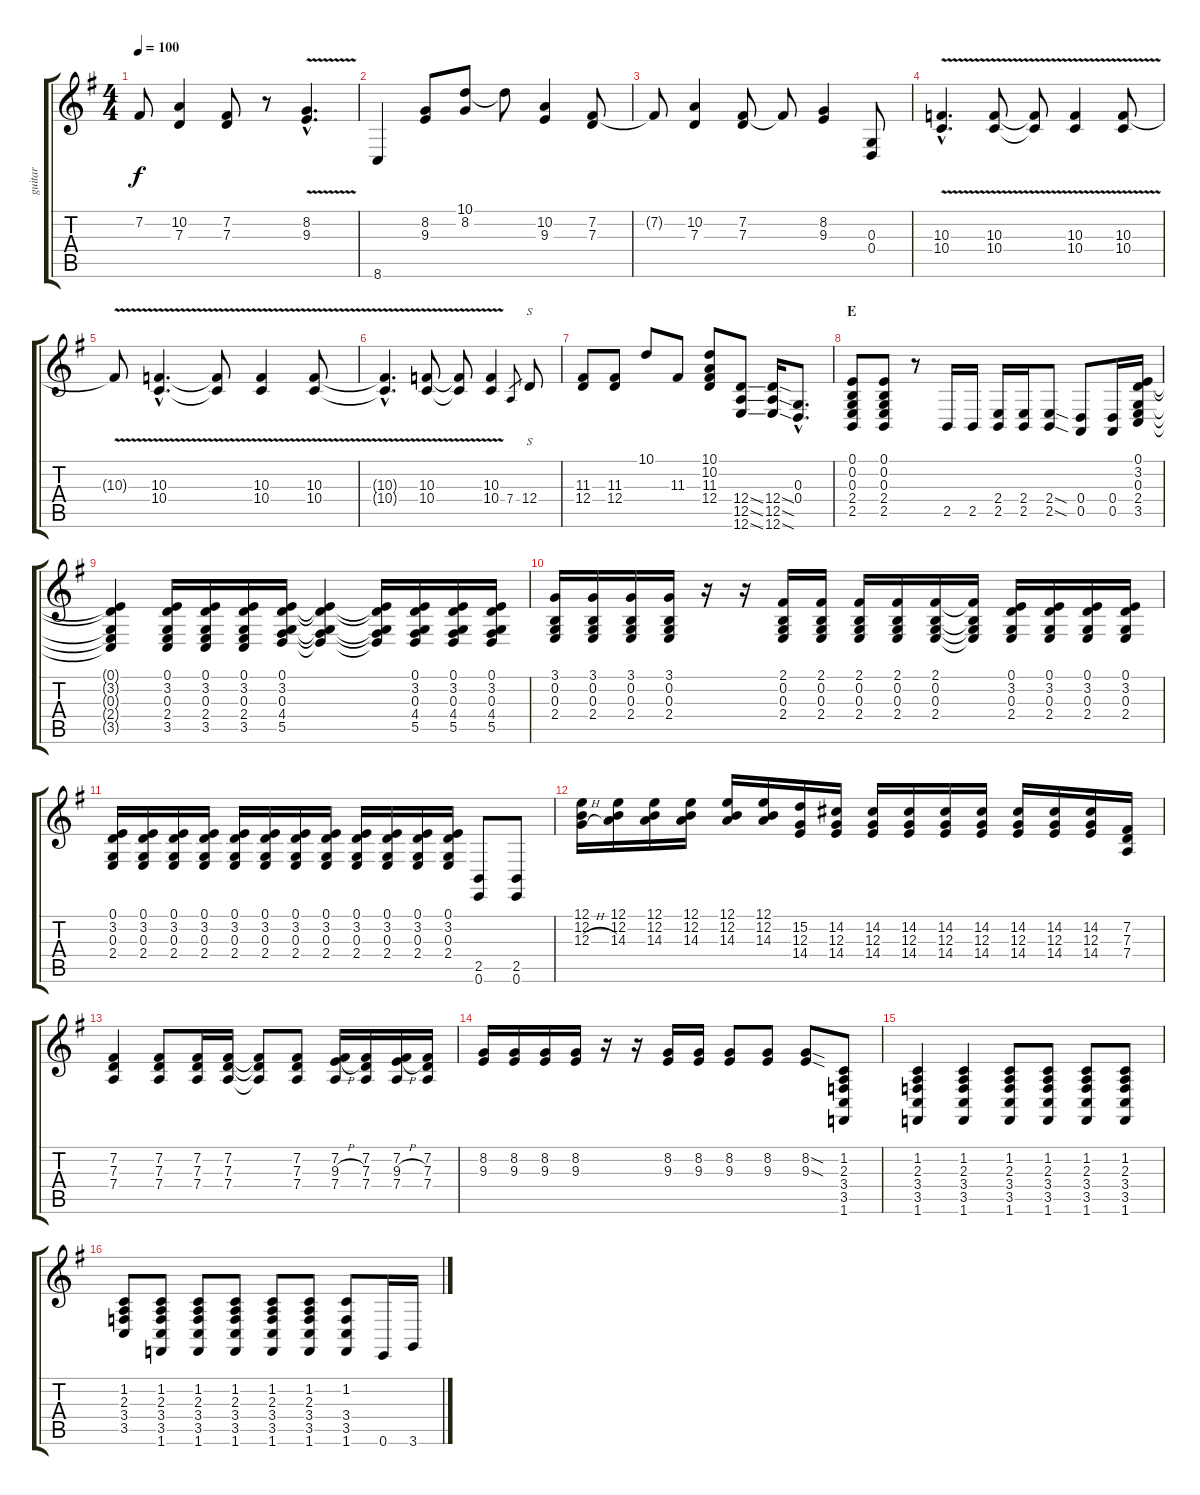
\track ("guitar" "guitar") {instrument reedorgan}
\staff {score tabs}
\tuning (E4 B3 G3 D3 A2 E2) {hide}
\ts (4 4)
\tempo 100
\clef g2
\ks g
7.2{t}.8{dy f} (10.2 7.3).4 (7.2 7.3).8 r.8 (8.2{v hac} 9.3{hac}).4{d} |
8.6.4 (8.2 9.3).8 (10.1 8.2).8 10.1{t}.8 (10.2 9.3).4 (7.2 7.3).8 |
7.2{t}.8 (10.2 7.3).4 (7.2 7.3).8 7.2{t}.8 (8.2 9.3).4 (0.3 0.4).8 |
(10.3{v hac} 10.4{hac}).4{d} (10.3{v} 10.4).8 (10.3{t} 10.4{t}).8 (10.3{v} 10.4).4 (10.3{v} 10.4).8 |
10.3{t}.8 (10.3{v hac} 10.4{hac}).4{d} (10.3{t} 10.4{t}).8 (10.3{v} 10.4).4 (10.3{v} 10.4).8 |
(10.3{hac t} 10.4{hac t}).4{d} (10.3{v} 10.4).8 (10.3{t} 10.4{t}).8 (10.3{v} 10.4).4 7.4.8{gr} 12.4.8{s} |
(11.3 12.4).8 (11.3 12.4).8 10.1.8 11.3.8 (10.1 10.2 11.3 12.4).8 (12.4{ss} 12.5{ss} 12.6{ss}).8 (12.4{sod} 12.5{sod} 12.6{sod}).16 (0.3{hac} 0.4{hac}).8{d} |
\section ("" "E")
(0.1 0.2 0.3 2.4 2.5).8 (0.1 0.2 0.3 2.4 2.5).8 r.8 2.5.16 2.5.16 (2.4 2.5).16 (2.4 2.5).16 (2.4{sod} 2.5{sod}).8 (0.4 0.5).8 (0.4 0.5).16 (0.1 3.2 0.3 2.4 3.5).16 |
(0.1{t} 3.2{t} 0.3{t} 2.4{t} 3.5{t}).4 (0.1 3.2 0.3 2.4 3.5).16 (0.1 3.2 0.3 2.4 3.5).16 (0.1 3.2 0.3 2.4 3.5).16 (0.1 3.2 0.3 4.4 5.5).16 (0.1{t} 3.2{t} 0.3{t} 4.4{t} 5.5{t}).4 (0.1{t} 3.2{t} 0.3{t} 4.4{t} 5.5{t}).16 (0.1 3.2 0.3 4.4 5.5).16 (0.1 3.2 0.3 4.4 5.5).16 (0.1 3.2 0.3 4.4 5.5).16 |
(3.1 0.2 0.3 2.4).16 (3.1 0.2 0.3 2.4).16 (3.1 0.2 0.3 2.4).16 (3.1 0.2 0.3 2.4).16 r.16 r.16 (2.1 0.2 0.3 2.4).16 (2.1 0.2 0.3 2.4).16 (2.1 0.2 0.3 2.4).16 (2.1 0.2 0.3 2.4).16 (2.1 0.2 0.3 2.4).16 (2.1{t} 0.2{t} 0.3{t} 2.4{t}).16 (0.1 3.2 0.3 2.4).16 (0.1 3.2 0.3 2.4).16 (0.1 3.2 0.3 2.4).16 (0.1 3.2 0.3 2.4).16 |
(0.1 3.2 0.3 2.4).16 (0.1 3.2 0.3 2.4).16 (0.1 3.2 0.3 2.4).16 (0.1 3.2 0.3 2.4).16 (0.1 3.2 0.3 2.4).16 (0.1 3.2 0.3 2.4).16 (0.1 3.2 0.3 2.4).16 (0.1 3.2 0.3 2.4).16 (0.1 3.2 0.3 2.4).16 (0.1 3.2 0.3 2.4).16 (0.1 3.2 0.3 2.4).16 (0.1 3.2 0.3 2.4).16 (2.5 0.6).8 (2.5 0.6).8 |
(12.1 12.2 12.3{h}).16 (12.1 12.2 14.3).16 (12.1 12.2 14.3).16 (12.1 12.2 14.3).16 (12.1 12.2 14.3).16 (12.1 12.2 14.3).16 (15.2 12.3 14.4).16 (14.2 12.3 14.4).16 (14.2 12.3 14.4).16 (14.2 12.3 14.4).16 (14.2 12.3 14.4).16 (14.2 12.3 14.4).16 (14.2 12.3 14.4).16 (14.2 12.3 14.4).16 (14.2 12.3 14.4).16 (7.2 7.3 7.4).16 |
(7.2 7.3 7.4).4 (7.2 7.3 7.4).8 (7.2 7.3 7.4).16 (7.2 7.3 7.4).16 (7.2{t} 7.3{t} 7.4{t}).8 (7.2 7.3 7.4).8 (7.2 9.3{h} 7.4).16 (7.2 7.3 7.4).16 (7.2 9.3{h} 7.4).16 (7.2 7.3 7.4).16 |
(8.2 9.3).16 (8.2 9.3).16 (8.2 9.3).16 (8.2 9.3).16 r.16 r.16 (8.2 9.3).16 (8.2 9.3).16 (8.2 9.3).8 (8.2 9.3).8 (8.2{sod} 9.3{sod}).8 (1.2 2.3 3.4 3.5 1.6).8 |
(1.2 2.3 3.4 3.5 1.6).4 (1.2 2.3 3.4 3.5 1.6).4 (1.2 2.3 3.4 3.5 1.6).8 (1.2 2.3 3.4 3.5 1.6).8 (1.2 2.3 3.4 3.5 1.6).8 (1.2 2.3 3.4 3.5 1.6).8 |
(1.2 2.3 3.4 3.5).8 (1.2 2.3 3.4 3.5 1.6).8 (1.2 2.3 3.4 3.5 1.6).8 (1.2 2.3 3.4 3.5 1.6).8 (1.2 2.3 3.4 3.5 1.6).8 (1.2 2.3 3.4 3.5 1.6).8 (1.2 3.4 3.5 1.6).8 0.6.16 3.6.16
